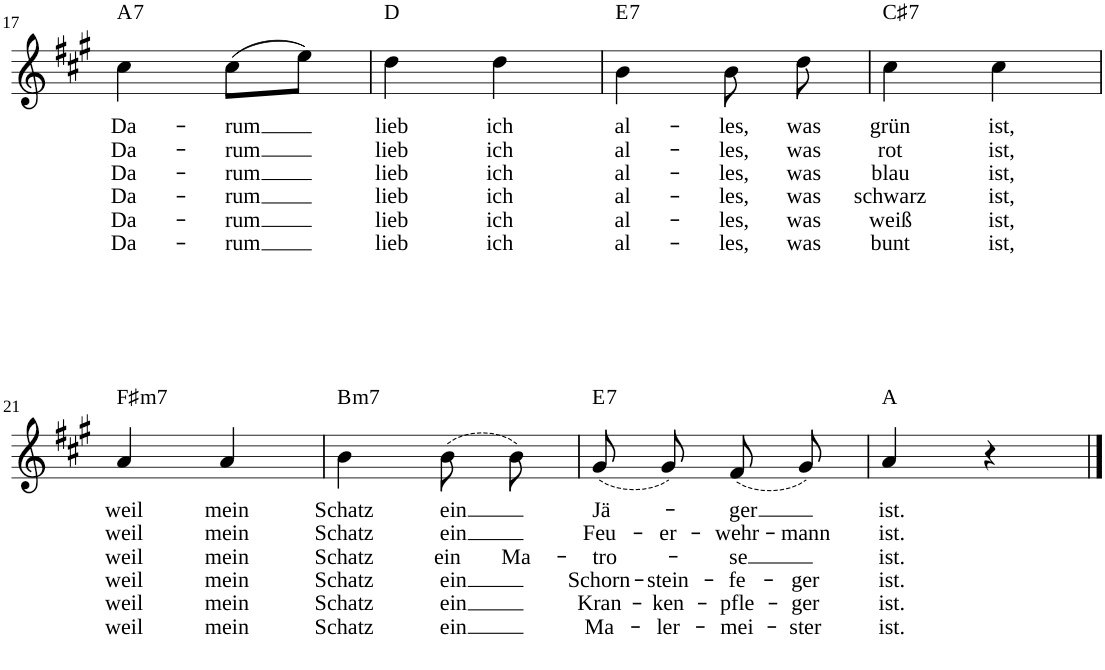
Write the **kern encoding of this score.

**kern	**text	**text	**text	**text	**text	**text	**harte
*part1	*part1	*part1	*part1	*part1	*part1	*part1	*part1
*staff1	*staff1	*staff1	*staff1	*staff1	*staff1	*staff1	*
!!LO:PB:g=z
*clefG2	*	*	*	*	*	*	*
*k[f#c#g#]	*	*	*	*	*	*	*
*A:	*	*	*	*	*	*	*
*M2/4	*	*	*	*	*	*	*
=17	=17	=17	=17	=17	=17	=17	=17
!	!LO:LY:b	!LO:LY:b	!LO:LY:b	!LO:LY:b	!LO:LY:b	!LO:LY:b	!LO:H:kt=7
4cc#\	Da-	Da-	Da-	Da-	Da-	Da-	A:7
!	!LO:LY:b	!LO:LY:b	!LO:LY:b	!LO:LY:b	!LO:LY:b	!LO:LY:b	!
(8cc#\L	-rum	-rum	-rum	-rum	-rum	-rum	.
8ee\J)	.	.	.	.	.	.	.
=18	=18	=18	=18	=18	=18	=18	=18
!	!LO:LY:b	!LO:LY:b	!LO:LY:b	!LO:LY:b	!LO:LY:b	!LO:LY:b	!
4dd\	lieb	lieb	lieb	lieb	lieb	lieb	D:maj
!	!LO:LY:b	!LO:LY:b	!LO:LY:b	!LO:LY:b	!LO:LY:b	!LO:LY:b	!
4dd\	ich	ich	ich	ich	ich	ich	.
=19	=19	=19	=19	=19	=19	=19	=19
!	!LO:LY:b	!LO:LY:b	!LO:LY:b	!LO:LY:b	!LO:LY:b	!LO:LY:b	!LO:H:kt=7
4b\	al-	al-	al-	al-	al-	al-	E:7
!	!LO:LY:b	!LO:LY:b	!LO:LY:b	!LO:LY:b	!LO:LY:b	!LO:LY:b	!
8b\	-les,	-les,	-les,	-les,	-les,	-les,	.
!	!LO:LY:b	!LO:LY:b	!LO:LY:b	!LO:LY:b	!LO:LY:b	!LO:LY:b	!
8dd\	was	was	was	was	was	was	.
=20	=20	=20	=20	=20	=20	=20	=20
!	!LO:LY:b	!LO:LY:b	!LO:LY:b	!LO:LY:b	!LO:LY:b	!LO:LY:b	!LO:H:kt=7
4cc#\	grün	rot	blau	schwarz	weiß	bunt	C#:7
!	!LO:LY:b	!LO:LY:b	!LO:LY:b	!LO:LY:b	!LO:LY:b	!LO:LY:b	!
4cc#\	ist,	ist,	ist,	ist,	ist,	ist,	.
!!LO:LB:g=z
=21	=21	=21	=21	=21	=21	=21	=21
!	!LO:LY:b	!LO:LY:b	!LO:LY:b	!LO:LY:b	!LO:LY:b	!LO:LY:b	!LO:H:kt=m7
4a/	weil	weil	weil	weil	weil	weil	F#:min7
!	!LO:LY:b	!LO:LY:b	!LO:LY:b	!LO:LY:b	!LO:LY:b	!LO:LY:b	!
4a/	mein	mein	mein	mein	mein	mein	.
=22	=22	=22	=22	=22	=22	=22	=22
!	!LO:LY:b	!LO:LY:b	!LO:LY:b	!LO:LY:b	!LO:LY:b	!LO:LY:b	!LO:H:kt=m7
4b\	Schatz	Schatz	Schatz	Schatz	Schatz	Schatz	B:min7
!	!LO:LY:b	!LO:LY:b	!LO:LY:b	!LO:LY:b	!LO:LY:b	!LO:LY:b	!
(8b\	ein	ein	ein	ein	ein	ein	.
!	!	!	!LO:LY:b	!	!	!	!
8b\)	.	.	Ma-	.	.	.	.
=23	=23	=23	=23	=23	=23	=23	=23
!	!LO:LY:b	!LO:LY:b	!LO:LY:b	!LO:LY:b	!LO:LY:b	!LO:LY:b	!LO:H:kt=7
(8g#/	Jä-	Feu-	-tro-	Schorn-	Kran-	Ma-	E:7
!	!	!LO:LY:b	!	!LO:LY:b	!LO:LY:b	!LO:LY:b	!
8g#/)	.	-er-	.	-stein-	-ken-	-ler-	.
!	!LO:LY:b	!LO:LY:b	!LO:LY:b	!LO:LY:b	!LO:LY:b	!LO:LY:b	!
(8f#/	-ger	-wehr-	-se	-fe-	-pfle-	-mei-	.
!	!	!LO:LY:b	!	!LO:LY:b	!LO:LY:b	!LO:LY:b	!
8g#/)	.	-mann	.	-ger	-ger	-ster	.
=24	=24	=24	=24	=24	=24	=24	=24
!	!LO:LY:b	!LO:LY:b	!LO:LY:b	!LO:LY:b	!LO:LY:b	!LO:LY:b	!
4a/	ist.	ist.	ist.	ist.	ist.	ist.	A:maj
4r	.	.	.	.	.	.	.
==	==	==	==	==	==	==	==
*-	*-	*-	*-	*-	*-	*-	*-
